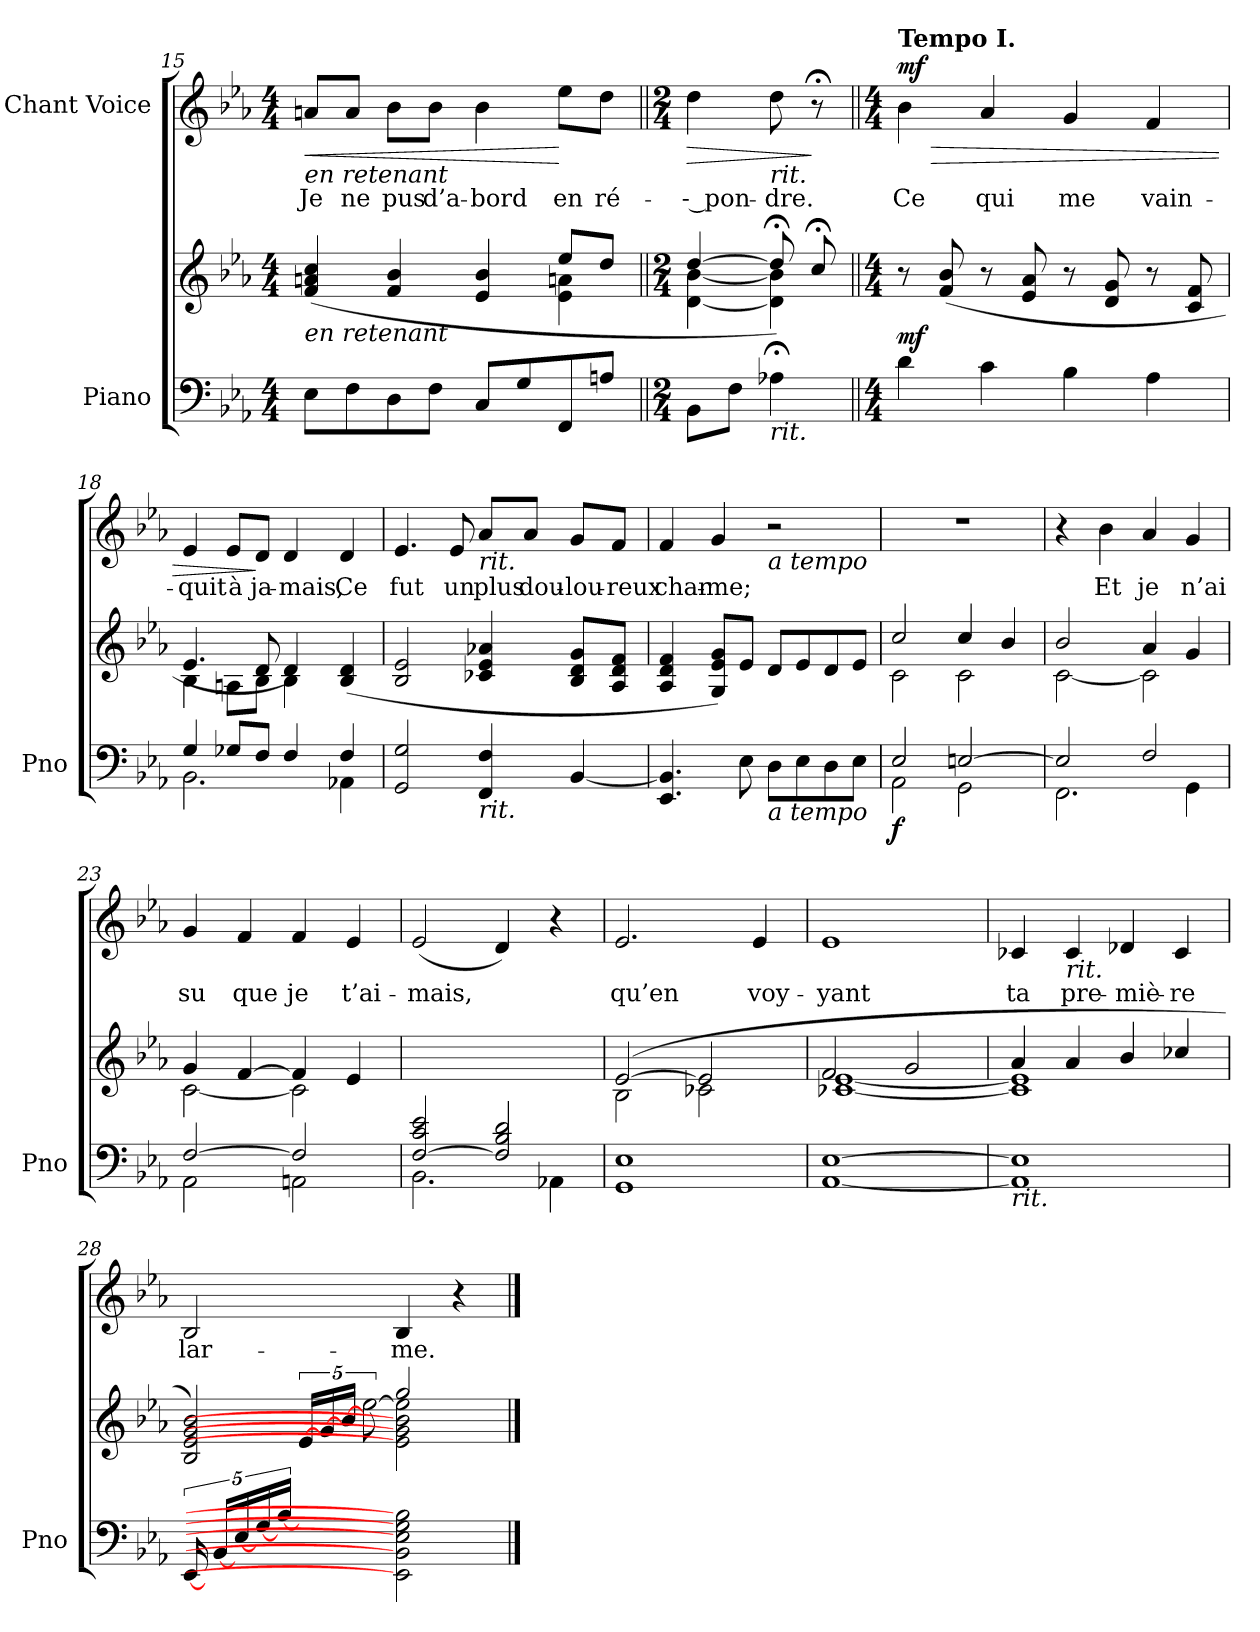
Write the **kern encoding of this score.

**kern	**kern	**dynam	**kern	**text	**dynam
*part2	*part2	*part2	*part1	*part1	*part1
*staff3	*staff2	*staff2/3	*staff1	*staff1	*staff1
*I"Piano	*	*	*I"Chant Voice	*	*
*I'Pno	*	*	*	*	*
*clefF4	*clefG2	*	*clefG2	*	*
*k[b-e-a-]	*k[b-e-a-]	*	*k[b-e-a-]	*	*
*M4/4	*M4/4	*	*M4/4	*	*
=15	=15	=15	=15	=15	=15
*	*^	*	*	*	*
!	!	!	!	!LO:TX:b:i:t=en retenant	!	!
!	!LO:TX:b:i:t=en retenant	!	!	!	!	!
!	!	!	!	!	!LO:LY:b	!LO:HP:b
8E-\L	(4f/ 4an/ 4cc/	2.ryy	.	8an/L	Je	<
!	!	!	!	!	!LO:LY:b	!
8F\	.	.	.	8a/J	ne	.
!	!	!	!	!	!LO:LY:b	!
8D\	4f/ 4b-/	.	.	8b-\L	pus	.
!	!	!	!	!	!LO:LY:b	!
8F\J	.	.	.	8b-\J	d’a-	.
!	!	!	!	!	!LO:LY:b	!
8C/L	4e-/ 4b-/	.	.	4b-\	-bord	.
8G/	.	.	.	.	.	.
!	!	!	!	!	!LO:LY:b	!
8FF/	8ee-/L	4e-\ 4an\	.	8ee-\L	en	[
!	!	!	!	!	!LO:LY:b	!
8An/J	8dd/J	.	.	8dd\J	ré-	.
!!LO:LB:g=z
=16||	=16||	=16||	=16||	=16||	=16||	=16||
*M2/4	*M2/4	*	*	*M2/4	*	*
!	!	!	!	!	!LO:LY:b	!LO:HP:b
8BB-\L	[4dd/	[4d\ [4b-\	.	4dd\	-- pon-	>
8F\J	.	.	.	.	.	.
!	!	!	!	!LO:TX:b:i:t=rit.	!	!
!LO:TX:b:i:t=rit.	!	!	!	!	!	!
!	!	!	!	!	!LO:LY:b	!
4A-X;<\	8dd;</])	4d\] 4b-\]	.	8dd\	-dre.	.
.	8cc;</	.	.	8r;<	.	]
*	*v	*v	*	*	*	*
=17||	=17||	=17||	=17||	=17||	=17||
*M4/4	*M4/4	*	*M4/4	*	*
!	!	!	!LO:TX:a:B:t=Tempo I.	!	!
!	!	!LO:DY:a=2	!	!LO:LY:b	!LO:HP:b
!	!	!	!	!	!LO:DY:n=1:b
4d\	8r	mf	4b-\	Ce	> mf
.	(8f/ 8b-/	.	.	.	.
!	!	!	!	!LO:LY:b	!
4c\	8r	.	4a-/	qui	.
.	8e-/ 8a-/	.	.	.	.
!	!	!	!	!LO:LY:b	!
4B-\	8r	.	4g/	me	.
.	8d/ 8g/	.	.	.	.
!	!	!	!	!LO:LY:b	!
4A-\	8r	.	4f/	vain-	.
.	8c/ 8f/	.	.	.	.
=18	=18	=18	=18	=18	=18
*^	*^	*	*	*	*
!	!	!	!	!	!	!LO:LY:b	!
4G/	2.BB-\	4.e-/	4B-\	.	4e-/	-quit	.
!	!	!	!	!	!	!LO:LY:b	!
8G-X/L	.	.	8An\L	.	8e-/L	à	.
!	!	!	!	!	!	!LO:LY:b	!
8F/J	.	8d/	8B-\J	.	8d/J	ja-	]
!	!	!	!	!	!	!LO:LY:b	!
4F/	.	4d/)	4B-\	.	4d/	-mais,	.
!	!	!	!	!	!	!LO:LY:b	!
4F/	4AA-X\	(<4B-/ 4d/	4ryy	.	4d/	Ce	.
=19	=19	=19	=19	=19	=19	=19	=19
!	!	!	!	!	!	!LO:LY:b	!
*v	*v	*	*	*	*	*	*
*	*v	*v	*	*	*	*
2GG/ 2G/	2B-/ 2e-/	.	4.e-/	fut	.
!	!	!	!	!LO:LY:b	!
.	.	.	8e-/	un	.
!	!	!	!LO:TX:b:i:t=rit.	!	!
!LO:TX:b:i:t=rit.	!	!	!	!	!
!	!	!	!	!LO:LY:b	!
4FF/ 4F/	4c-X/ 4e-/ 4a-X/	.	8a-/L	plus	.
!	!	!	!	!LO:LY:b	!
.	.	.	8a-/J	dou-	.
!	!	!	!	!LO:LY:b	!
[>4BB-/	8B-/ 8d/ 8g/L	.	8g/L	-lou-	.
!	!	!	!	!LO:LY:b	!
.	8A-/ 8d/ 8f/J	.	8f/J	-reux	.
!!LO:LB:g=z
=20	=20	=20	=20	=20	=20
!	!	!	!	!LO:LY:b	!
4.EE-/ 4.BB-/]	4A-/ 4d/ 4f/	.	4f/	char-	.
!	!	!	!	!LO:LY:b	!
.	8G/ 8e-/ 8g/L)	.	4g/	-me;	.
8E-\	8e-/J	.	.	.	.
!	!	!	!LO:TX:b:i:t=a tempo	!	!
!LO:TX:b:i:t=a tempo	!	!	!	!	!
8D\L	8d/L	.	2r	.	.
8E-\	8e-/	.	.	.	.
8D\	8d/	.	.	.	.
8E-\J	8e-/J	.	.	.	.
=21	=21	=21	=21	=21	=21
*^	*^	*	*	*	*
!	!	!	!	!LO:DY:b=2	!	!	!
2E-/	2AA-\	(2cc/	2c\	f	1r	.	.
[2En/	2GG\	4cc/	2c\	.	.	.	.
.	.	4b-/	.	.	.	.	.
=22	=22	=22	=22	=22	=22	=22	=22
2E/]	2.FF\	2b-/	[2c\	.	4r	.	.
!	!	!	!	!	!	!LO:LY:b	!
.	.	.	.	.	4b-\	Et	.
!	!	!	!	!	!	!LO:LY:b	!
2F/	.	4a-/	2c\]	.	4a-/	je	.
!	!	!	!	!	!	!LO:LY:b	!
.	4GG\	4g/	.	.	4g/	n’ai	.
=23	=23	=23	=23	=23	=23	=23	=23
!	!	!	!	!	!	!LO:LY:b	!
[2F/	2AA-\	4g/	[2c\	.	4g/	su	.
!	!	!	!	!	!	!LO:LY:b	!
.	.	[4f/	.	.	4f/	que	.
!	!	!	!	!	!	!LO:LY:b	!
2F/]	2AAn\	4f/]	2c\]	.	4f/	je	.
!	!	!	!	!	!	!LO:LY:b	!
.	.	4e-/	.	.	4e-/	t’ai-	.
*	*	*v	*v	*	*	*	*
=24	=24	=24	=24	=24	=24	=24
!	!	!	!	!	!LO:LY:b	!
[2F/ 2c/ 2e-/	2.BB-\	1ryy	.	(2e-/	-mais,	.
2F/] 2B-/ 2d/)	.	.	.	4d/)	.	.
.	4AA-X\	.	.	4r	.	.
!!LO:LB:g=z
=25	=25	=25	=25	=25	=25	=25
*	*	*^	*	*	*	*
!	!	!	!	!	!	!LO:LY:b	!
*v	*v	*	*	*	*	*	*
1GG 1E-	([2e-/	2B-\	.	2.e-/	qu’en	.
.	2e-/]	2c-X\	.	.	.	.
!	!	!	!	!	!LO:LY:b	!
.	.	.	.	4e-/	voy-	.
=26	=26	=26	=26	=26	=26	=26
!	!	!	!	!	!LO:LY:b	!
[1AA- [1E-	2f/	[<1c-X [<1e-	.	1e-	-yant	.
.	2g/	.	.	.	.	.
=27	=27	=27	=27	=27	=27	=27
!LO:TX:b:i:t=rit.	!	!	!	!	!	!
!	!	!	!	!	!LO:LY:b	!
1AA-] 1E-]	4a-/	1c-] 1e-]	.	4c-X/	ta	.
!	!	!	!	!LO:TX:b:i:t=rit.	!	!
!	!	!	!	!	!LO:LY:b	!
.	4a-/	.	.	4c-/	pre-	.
!	!	!	!	!	!LO:LY:b	!
.	4b-/	.	.	4d-X/	-miè-	.
!	!	!	!	!	!LO:LY:b	!
.	4cc-X/	.	.	4c-/	-re	.
=28	=28	=28	=28	=28	=28	=28
*^	*	*^	*	*	*	*
!	!	!	!	!	!	!	!LO:LY:b	!
[<20EE-/	2ryy	2B-/ 2e-/ 2g/ 2b-/)	2ryy	4ryy	.	2B-/	lar-	.
[<20BB-/LL	.	.	.	.	.	.	.	.
[<20E-/	.	.	.	.	.	.	.	.
[<20G/	.	.	.	.	.	.	.	.
[20B-/JJ	.	.	.	.	.	.	.	.
4ryy	.	.	.	[<20e-/LL	.	.	.	.
.	.	.	.	[<20g/	.	.	.	.
.	.	.	.	[<20b-/JJ	.	.	.	.
!	!	!	!	!LO:N:head=open	!	!	!	!
.	.	.	.	[>10ee-\	.	.	.	.
!	!	!	!	!	!	!	!LO:LY:b	!
2ryy	2EE-\] 2BB-\] 2E-\] 2G\] 2B-\]	2gg/	2e-\] 2g\] 2b-\] 2ee-\]	2ryy	.	4B-/	-me.	.
.	.	.	.	.	.	4r	.	.
*v	*v	*	*	*	*	*	*	*
*	*v	*v	*v	*	*	*	*
==	==	==	==	==	==
*-	*-	*-	*-	*-	*-
